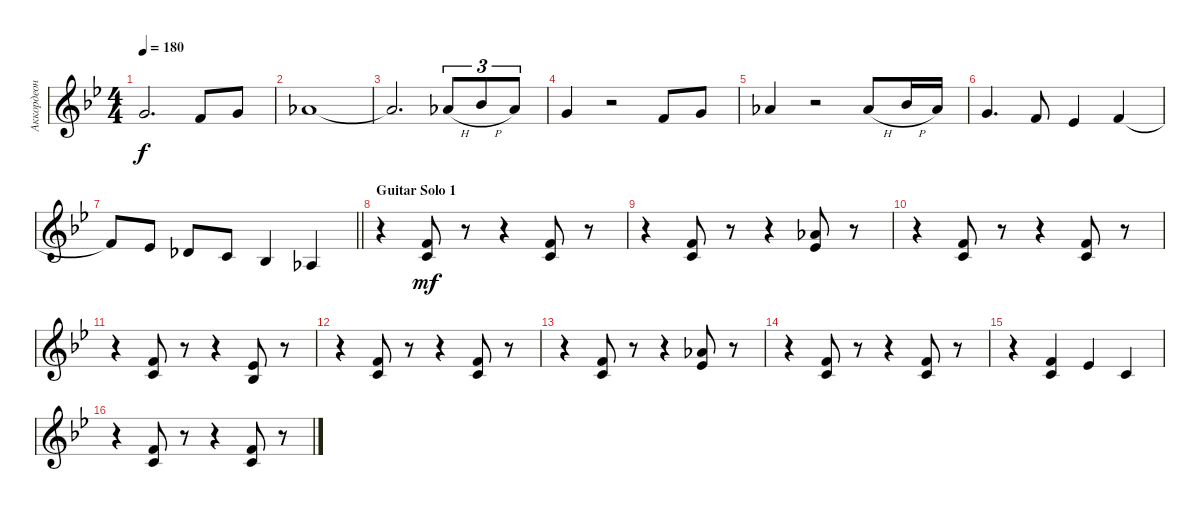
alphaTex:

\track ("Аккордеон" "Аккордеон") {instrument accordion}
\staff {score}
\tuning (E4 B3 G3 D3 A2 E2) {hide}
\ts (4 4)
\tempo 180
\clef g2
\ks gminor
3.1{t}.2{d dy f} 1.1.8 3.1.8 |
4.1.1 |
4.1{t}.2{d} 4.1{h}.8{tu (3 2)} 6.1{h}.8{tu (3 2)} 4.1.8{tu (3 2)} |
3.1.4 r.2 1.1.8 3.1.8 |
4.1.4 r.2 4.1{h}.8 6.1{h}.16 4.1.16 |
3.1.4{d} 6.2.8 4.2.4 6.2.4 |
\barLineRight lightlight
6.2{t}.8 4.2.8 6.3.8 5.3.8 3.3.4 6.4.4 |
\section ("" "Guitar Solo 1")
r.4 (6.2 5.3).8{dy mf} r.8 r.4 (6.2 5.3).8 r.8 |
r.4 (6.2 5.3).8 r.8 r.4 (9.2 8.3).8 r.8 |
r.4 (6.2 5.3).8 r.8 r.4 (6.2 5.3).8 r.8 |
r.4 (6.2 5.3).8 r.8 r.4 (4.2 3.3).8 r.8 |
r.4 (6.2 5.3).8 r.8 r.4 (6.2 5.3).8 r.8 |
r.4 (6.2 5.3).8 r.8 r.4 (9.2 8.3).8 r.8 |
r.4 (6.2 5.3).8 r.8 r.4 (6.2 5.3).8 r.8 |
r.4 (6.2 5.3).4 4.2.4 5.3.4 |
r.4 (6.2 5.3).8 r.8 r.4 (6.2 5.3).8 r.8
